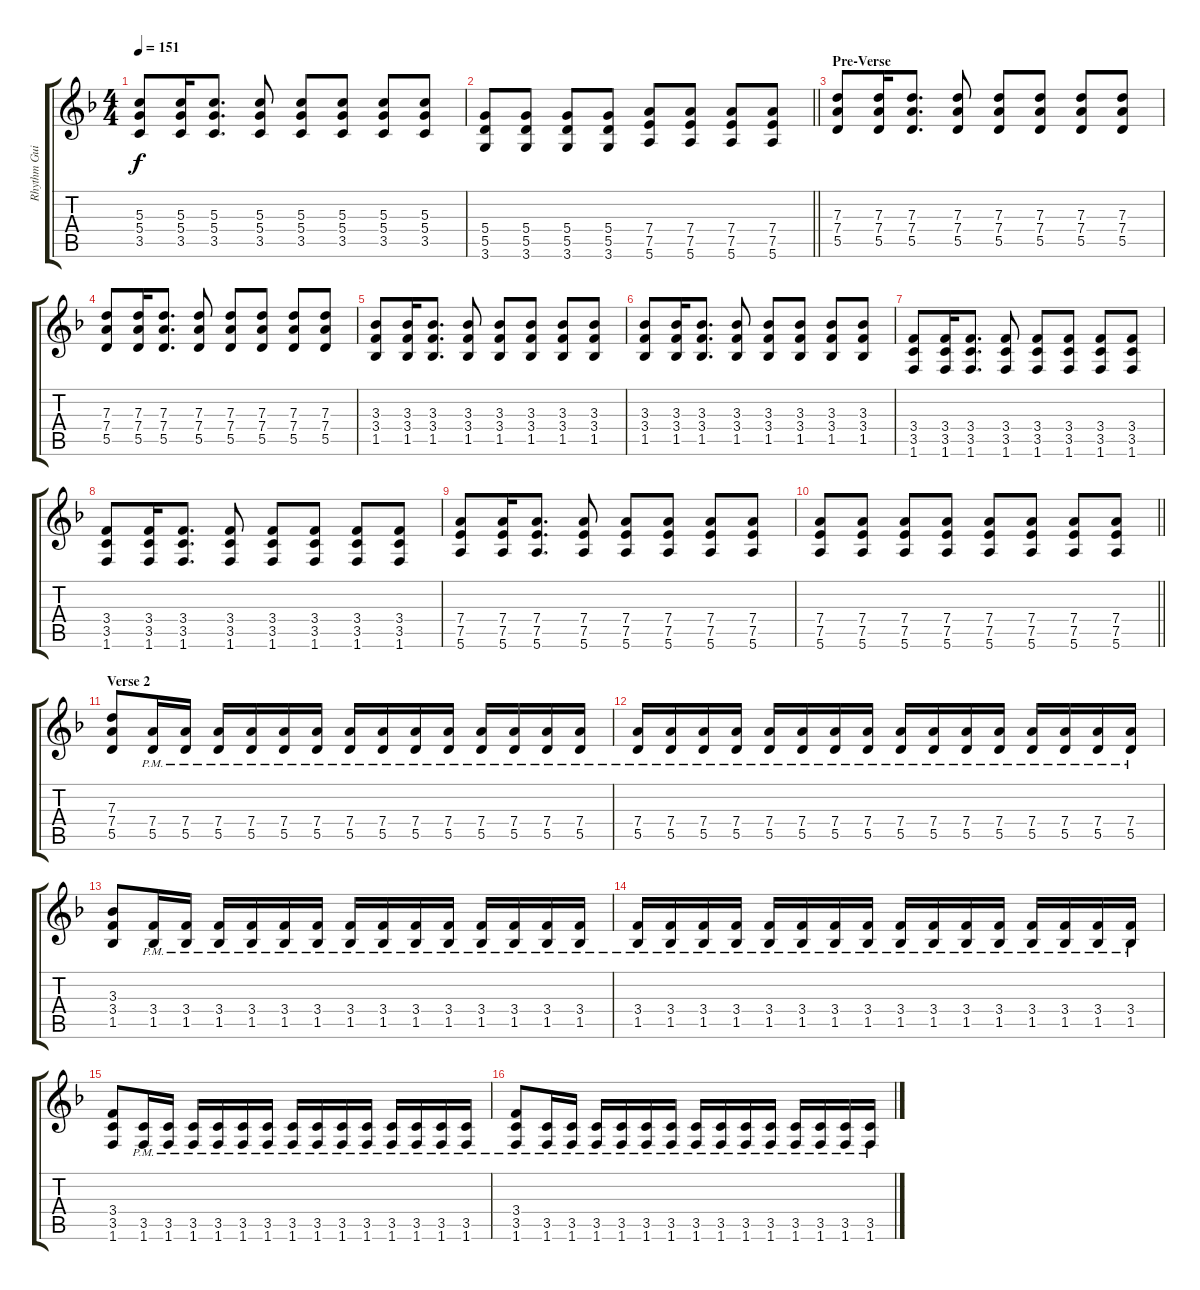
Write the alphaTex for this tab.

\track ("Rhythm Guitar - Brett Gurewitz" "Rhythm Gui") {instrument distortionguitar}
\staff {score tabs}
\tuning (E4 B3 G3 D3 A2 E2) {hide}
\ts (4 4)
\tempo 151
\clef g2
\ks f
(5.3 5.4 3.5).8{dy f} (5.3 5.4 3.5).16 (5.3 5.4 3.5).8{d} (5.3 5.4 3.5).8 (5.3 5.4 3.5).8 (5.3 5.4 3.5).8 (5.3 5.4 3.5).8 (5.3 5.4 3.5).8 |
\barLineRight lightlight
(5.4 5.5 3.6).8 (5.4 5.5 3.6).8 (5.4 5.5 3.6).8 (5.4 5.5 3.6).8 (7.4 7.5 5.6).8 (7.4 7.5 5.6).8 (7.4 7.5 5.6).8 (7.4 7.5 5.6).8 |
\section ("" "Pre-Verse")
(7.3 7.4 5.5).8 (7.3 7.4 5.5).16 (7.3 7.4 5.5).8{d} (7.3 7.4 5.5).8 (7.3 7.4 5.5).8 (7.3 7.4 5.5).8 (7.3 7.4 5.5).8 (7.3 7.4 5.5).8 |
(7.3 7.4 5.5).8 (7.3 7.4 5.5).16 (7.3 7.4 5.5).8{d} (7.3 7.4 5.5).8 (7.3 7.4 5.5).8 (7.3 7.4 5.5).8 (7.3 7.4 5.5).8 (7.3 7.4 5.5).8 |
(3.3 3.4 1.5).8 (3.3 3.4 1.5).16 (3.3 3.4 1.5).8{d} (3.3 3.4 1.5).8 (3.3 3.4 1.5).8 (3.3 3.4 1.5).8 (3.3 3.4 1.5).8 (3.3 3.4 1.5).8 |
(3.3 3.4 1.5).8 (3.3 3.4 1.5).16 (3.3 3.4 1.5).8{d} (3.3 3.4 1.5).8 (3.3 3.4 1.5).8 (3.3 3.4 1.5).8 (3.3 3.4 1.5).8 (3.3 3.4 1.5).8 |
(3.4 3.5 1.6).8 (3.4 3.5 1.6).16 (3.4 3.5 1.6).8{d} (3.4 3.5 1.6).8 (3.4 3.5 1.6).8 (3.4 3.5 1.6).8 (3.4 3.5 1.6).8 (3.4 3.5 1.6).8 |
(3.4 3.5 1.6).8 (3.4 3.5 1.6).16 (3.4 3.5 1.6).8{d} (3.4 3.5 1.6).8 (3.4 3.5 1.6).8 (3.4 3.5 1.6).8 (3.4 3.5 1.6).8 (3.4 3.5 1.6).8 |
(7.4 7.5 5.6).8 (7.4 7.5 5.6).16 (7.4 7.5 5.6).8{d} (7.4 7.5 5.6).8 (7.4 7.5 5.6).8 (7.4 7.5 5.6).8 (7.4 7.5 5.6).8 (7.4 7.5 5.6).8 |
\barLineRight lightlight
(7.4 7.5 5.6).8 (7.4 7.5 5.6).8 (7.4 7.5 5.6).8 (7.4 7.5 5.6).8 (7.4 7.5 5.6).8 (7.4 7.5 5.6).8 (7.4 7.5 5.6).8 (7.4 7.5 5.6).8 |
\section ("" "Verse 2")
(7.3 7.4 5.5).8 (7.4{pm} 5.5{pm}).16 (7.4{pm} 5.5{pm}).16 (7.4{pm} 5.5{pm}).16 (7.4{pm} 5.5{pm}).16 (7.4{pm} 5.5{pm}).16 (7.4{pm} 5.5{pm}).16 (7.4{pm} 5.5{pm}).16 (7.4{pm} 5.5{pm}).16 (7.4{pm} 5.5{pm}).16 (7.4{pm} 5.5{pm}).16 (7.4{pm} 5.5{pm}).16 (7.4{pm} 5.5{pm}).16 (7.4{pm} 5.5{pm}).16 (7.4{pm} 5.5{pm}).16 |
(7.4{pm} 5.5{pm}).16 (7.4{pm} 5.5{pm}).16 (7.4{pm} 5.5{pm}).16 (7.4{pm} 5.5{pm}).16 (7.4{pm} 5.5{pm}).16 (7.4{pm} 5.5{pm}).16 (7.4{pm} 5.5{pm}).16 (7.4{pm} 5.5{pm}).16 (7.4{pm} 5.5{pm}).16 (7.4{pm} 5.5{pm}).16 (7.4{pm} 5.5{pm}).16 (7.4{pm} 5.5{pm}).16 (7.4{pm} 5.5{pm}).16 (7.4{pm} 5.5{pm}).16 (7.4{pm} 5.5{pm}).16 (7.4{pm} 5.5{pm}).16 |
(3.3 3.4 1.5).8 (3.4{pm} 1.5{pm}).16 (3.4{pm} 1.5{pm}).16 (3.4{pm} 1.5{pm}).16 (3.4{pm} 1.5{pm}).16 (3.4{pm} 1.5{pm}).16 (3.4{pm} 1.5{pm}).16 (3.4{pm} 1.5{pm}).16 (3.4{pm} 1.5{pm}).16 (3.4{pm} 1.5{pm}).16 (3.4{pm} 1.5{pm}).16 (3.4{pm} 1.5{pm}).16 (3.4{pm} 1.5{pm}).16 (3.4{pm} 1.5{pm}).16 (3.4{pm} 1.5{pm}).16 |
(3.4{pm} 1.5{pm}).16 (3.4{pm} 1.5{pm}).16 (3.4{pm} 1.5{pm}).16 (3.4{pm} 1.5{pm}).16 (3.4{pm} 1.5{pm}).16 (3.4{pm} 1.5{pm}).16 (3.4{pm} 1.5{pm}).16 (3.4{pm} 1.5{pm}).16 (3.4{pm} 1.5{pm}).16 (3.4{pm} 1.5{pm}).16 (3.4{pm} 1.5{pm}).16 (3.4{pm} 1.5{pm}).16 (3.4{pm} 1.5{pm}).16 (3.4{pm} 1.5{pm}).16 (3.4{pm} 1.5{pm}).16 (3.4{pm} 1.5{pm}).16 |
(3.4 3.5 1.6).8 (3.5{pm} 1.6{pm}).16 (3.5{pm} 1.6{pm}).16 (3.5{pm} 1.6{pm}).16 (3.5{pm} 1.6{pm}).16 (3.5{pm} 1.6{pm}).16 (3.5{pm} 1.6{pm}).16 (3.5{pm} 1.6{pm}).16 (3.5{pm} 1.6{pm}).16 (3.5{pm} 1.6{pm}).16 (3.5{pm} 1.6{pm}).16 (3.5{pm} 1.6{pm}).16 (3.5{pm} 1.6{pm}).16 (3.5{pm} 1.6{pm}).16 (3.5{pm} 1.6{pm}).16 |
(3.4{pm} 3.5{pm} 1.6{pm}).8 (3.5{pm} 1.6{pm}).16 (3.5{pm} 1.6{pm}).16 (3.5{pm} 1.6{pm}).16 (3.5{pm} 1.6{pm}).16 (3.5{pm} 1.6{pm}).16 (3.5{pm} 1.6{pm}).16 (3.5{pm} 1.6{pm}).16 (3.5{pm} 1.6{pm}).16 (3.5{pm} 1.6{pm}).16 (3.5{pm} 1.6{pm}).16 (3.5{pm} 1.6{pm}).16 (3.5{pm} 1.6{pm}).16 (3.5{pm} 1.6{pm}).16 (3.5{pm} 1.6{pm}).16
